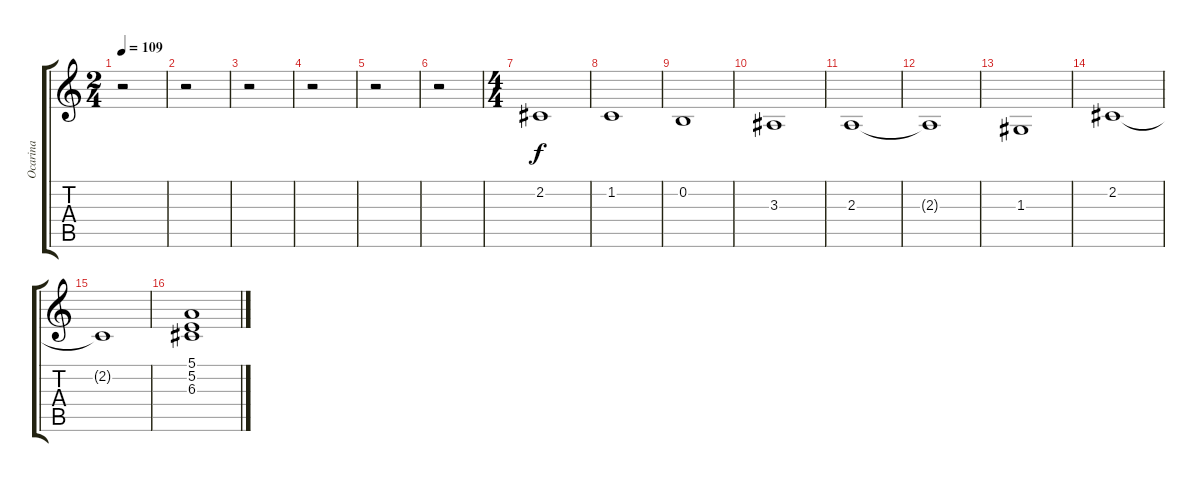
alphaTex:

\track ("Ocarina" "Ocarina") {instrument ocarina}
\staff {score tabs}
\tuning (E4 B3 G3 D3 A2 E2) {hide}
\ts (2 4)
\tempo 109
\clef g2
\ks c
r.2{dy f} |
r.2 |
r.2 |
r.2 |
r.2 |
r.2 |
\ts (4 4)
2.2.1 |
1.2.1 |
0.2.1 |
3.3.1 |
2.3.1 |
2.3{t}.1 |
1.3.1 |
2.2.1 |
2.2{t}.1 |
(5.1 5.2 6.3).1
